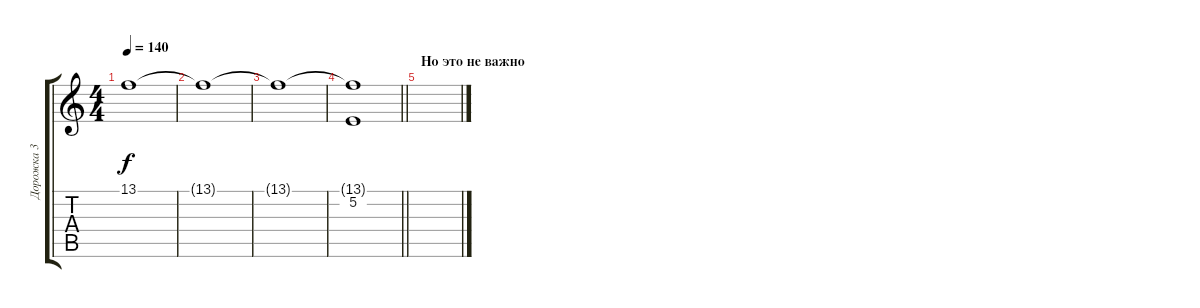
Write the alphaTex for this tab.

\track ("Дорожка 3" "Дорожка 3") {instrument stringensemble2}
\staff {score tabs}
\tuning (E4 B3 G3 D3 A2 E2) {hide}
\ts (4 4)
\tempo 140
\clef g2
\ks c
13.1{t}.1{dy f} |
13.1{t}.1 |
13.1{t}.1 |
\barLineRight lightlight
(13.1{t} 5.2).1 |
\section ("" "Но это не важно")
